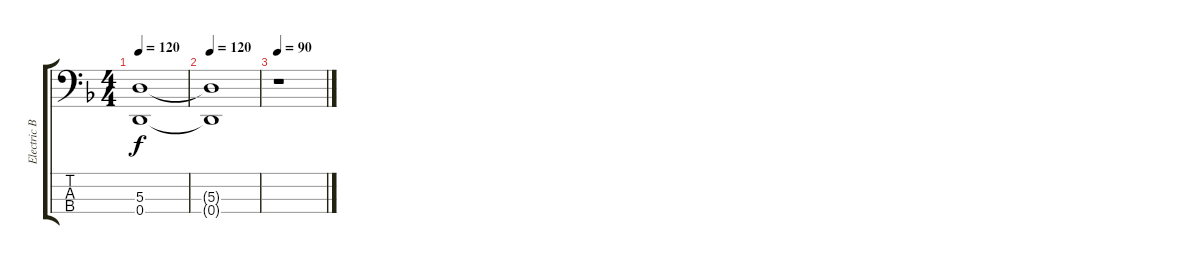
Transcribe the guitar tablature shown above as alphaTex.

\track ("Electric Bass" "Electric B") {instrument electricbassfinger}
\staff {score tabs}
\tuning (G2 D2 A1 D1) {hide}
\ts (4 4)
\tempo 120
\clef f4
\ks dminor
(5.3 0.4).1{dy f} |
\tempo 120
(5.3{t} 0.4{t}).1 |
\tempo 90
r.1
